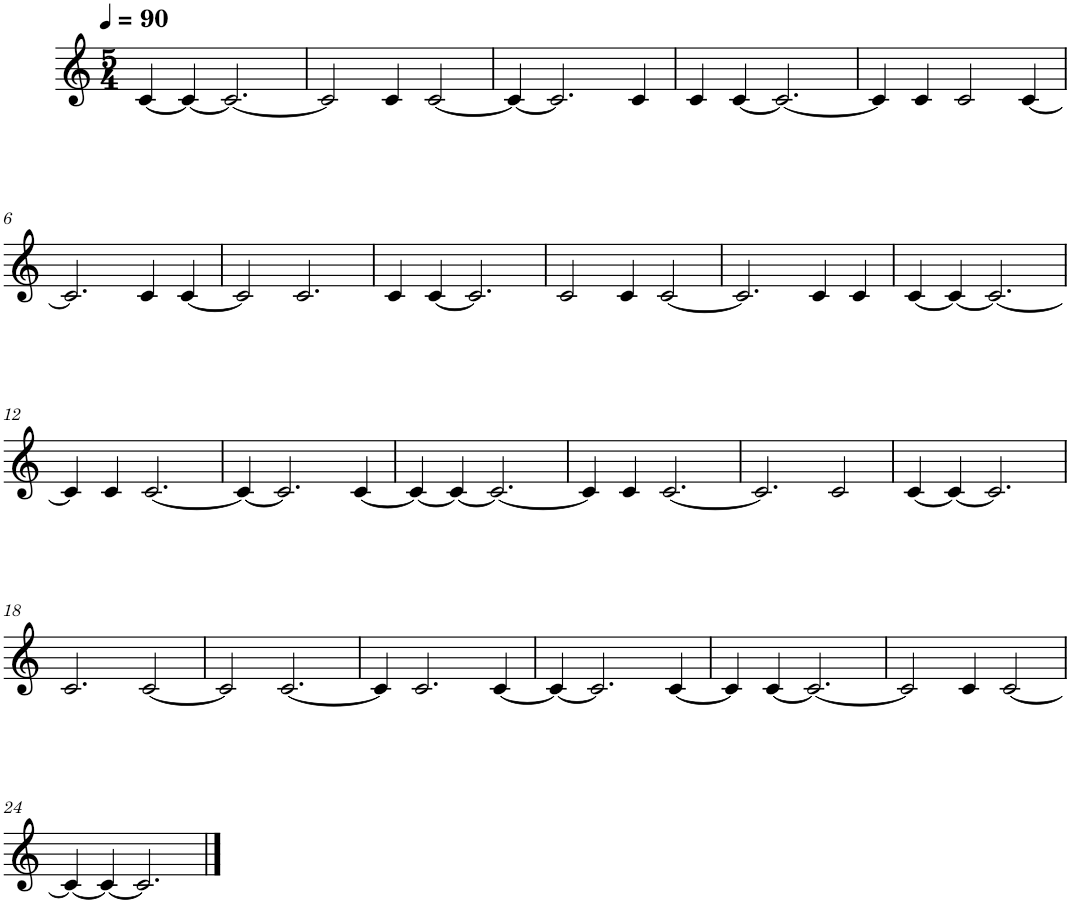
**kern
*part1
*staff1
*I"Piano
*I'Pno.
*clefG2
*k[]
*M5/4
*MM90
=1
[4c/
4c/_
2.c/_
=2
2c/]
4c/
[2c/
=3
4c/_
2.c/]
4c/
=4
4c/
[4c/
2.c/_
=5
4c/]
4c/
2c/
[4c/
!!LO:LB:g=z
=6
2.c/]
4c/
[4c/
=7
2c/]
2.c/
=8
4c/
[4c/
2.c/]
=9
2c/
4c/
[2c/
=10
2.c/]
4c/
4c/
=11
[4c/
4c/_
2.c/_
!!LO:LB:g=z
=12
4c/]
4c/
[2.c/
=13
4c/_
2.c/]
[4c/
=14
4c/_
4c/_
2.c/_
=15
4c/]
4c/
[2.c/
=16
2.c/]
2c/
=17
[4c/
4c/_
2.c/]
!!LO:LB:g=z
=18
2.c/
[2c/
=19
2c/]
[2.c/
=20
4c/]
2.c/
[4c/
=21
4c/_
2.c/]
[4c/
=22
4c/]
[4c/
2.c/_
=23
2c/]
4c/
[2c/
!!LO:LB:g=z
=24
4c/_
4c/_
2.c/]
==
*-
